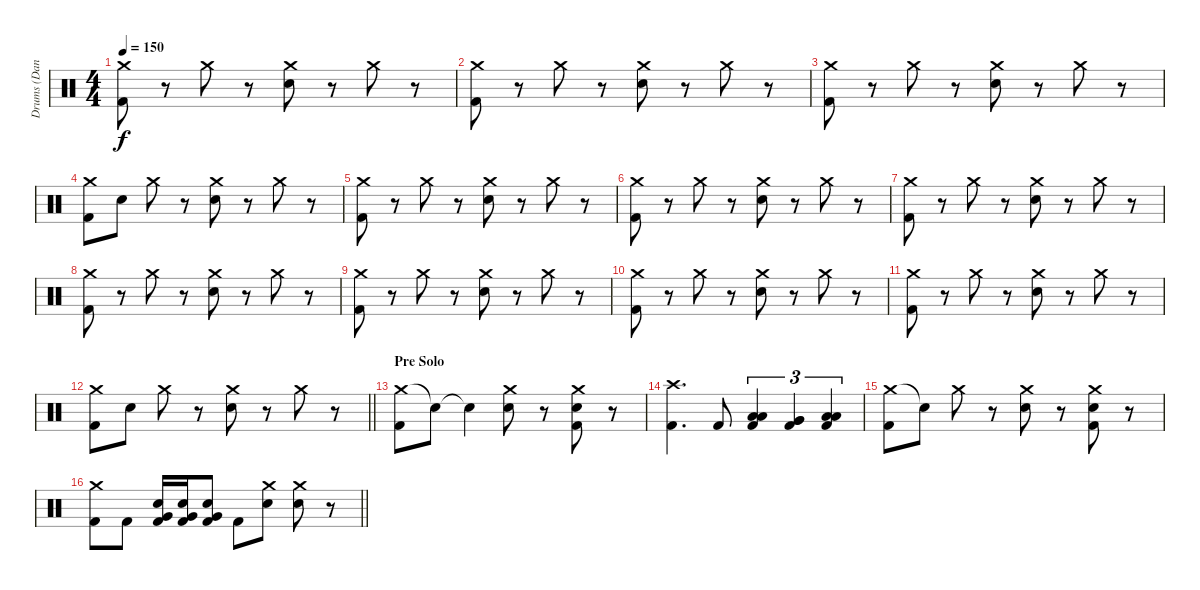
\track ("Drums (Daniel Svensson)" "Drums (Dan") {instrument percussion}
\staff {score}
\articulation defaults
\ts (4 4)
\tempo 150
\clef neutral
\ks c
("Crash medium (hit)" "Kick (hit) 2").8{dy f} r.8 "Crash medium (hit)".8 r.8 ("Crash medium (hit)" "Snare (hit) 2").8 r.8 "Crash medium (hit)".8 r.8 |
("Crash medium (hit)" "Kick (hit) 2").8 r.8 "Crash medium (hit)".8 r.8 ("Crash medium (hit)" "Snare (hit) 2").8 r.8 "Crash medium (hit)".8 r.8 |
("Crash medium (hit)" "Kick (hit) 2").8 r.8 "Crash medium (hit)".8 r.8 ("Crash medium (hit)" "Snare (hit) 2").8 r.8 "Crash medium (hit)".8 r.8 |
("Crash medium (hit)" "Kick (hit) 2").8 "Snare (hit) 2".8 "Crash medium (hit)".8 r.8 ("Crash medium (hit)" "Snare (hit) 2").8 r.8 "Crash medium (hit)".8 r.8 |
("Crash medium (hit)" "Kick (hit) 2").8 r.8 "Crash medium (hit)".8 r.8 ("Crash medium (hit)" "Snare (hit) 2").8 r.8 "Crash medium (hit)".8 r.8 |
("Crash medium (hit)" "Kick (hit) 2").8 r.8 "Crash medium (hit)".8 r.8 ("Crash medium (hit)" "Snare (hit) 2").8 r.8 "Crash medium (hit)".8 r.8 |
("Crash medium (hit)" "Kick (hit) 2").8 r.8 "Crash medium (hit)".8 r.8 ("Crash medium (hit)" "Snare (hit) 2").8 r.8 "Crash medium (hit)".8 r.8 |
("Crash medium (hit)" "Kick (hit) 2").8 r.8 "Crash medium (hit)".8 r.8 ("Crash medium (hit)" "Snare (hit) 2").8 r.8 "Crash medium (hit)".8 r.8 |
("Crash medium (hit)" "Kick (hit) 2").8 r.8 "Crash medium (hit)".8 r.8 ("Crash medium (hit)" "Snare (hit) 2").8 r.8 "Crash medium (hit)".8 r.8 |
("Crash medium (hit)" "Kick (hit) 2").8 r.8 "Crash medium (hit)".8 r.8 ("Crash medium (hit)" "Snare (hit) 2").8 r.8 "Crash medium (hit)".8 r.8 |
("Crash medium (hit)" "Kick (hit) 2").8 r.8 "Crash medium (hit)".8 r.8 ("Crash medium (hit)" "Snare (hit) 2").8 r.8 "Crash medium (hit)".8 r.8 |
\barLineRight lightlight
("Crash medium (hit)" "Kick (hit) 2").8 "Snare (hit) 2".8 "Crash medium (hit)".8 r.8 ("Crash medium (hit)" "Snare (hit) 2").8 r.8 "Crash medium (hit)".8 r.8 |
\section ("" "Pre Solo")
("Crash medium (hit)" "Kick (hit) 2").8 "Snare (hit)"{t}.8 "Snare (hit)"{t}.4 ("Crash medium (hit)" "Snare (hit) 2").8 r.8 ("Crash medium (hit)" "Snare (hit) 2" "Kick (hit) 2").8 r.8 |
("Crash high (hit)" "Kick (hit) 2").4{d} "Kick (hit) 2".8 ("Low Tom (hit)" "Low Tom (hit)" "Kick (hit) 2").4{tu (3 2)} ("Very Low Tom (hit)" "Very Low Tom (hit)" "Kick (hit) 2").4{tu (3 2)} ("Low Floor Tom (hit)" "Low Floor Tom (hit)" "Kick (hit) 2").4{tu (3 2)} |
("Crash medium (hit)" "Kick (hit) 2").8 "Snare (hit)"{t}.8 "Crash medium (hit)".8 r.8 ("Crash medium (hit)" "Snare (hit) 2").8 r.8 ("Crash medium (hit)" "Snare (hit) 2" "Kick (hit) 2").8 r.8 |
\barLineRight lightlight
("Crash medium (hit)" "Kick (hit) 2").8 "Kick (hit) 2".8 ("Very Low Tom (hit)" "Snare (hit) 2" "Kick (hit) 2").16 ("Very Low Tom (hit)" "Snare (hit) 2" "Kick (hit) 2").16 ("Very Low Tom (hit)" "Snare (hit) 2" "Kick (hit) 2").8 "Kick (hit) 2".8 ("Crash medium (hit)" "Snare (hit) 2").8 ("Crash medium (hit)" "Snare (hit) 2").8 r.8
